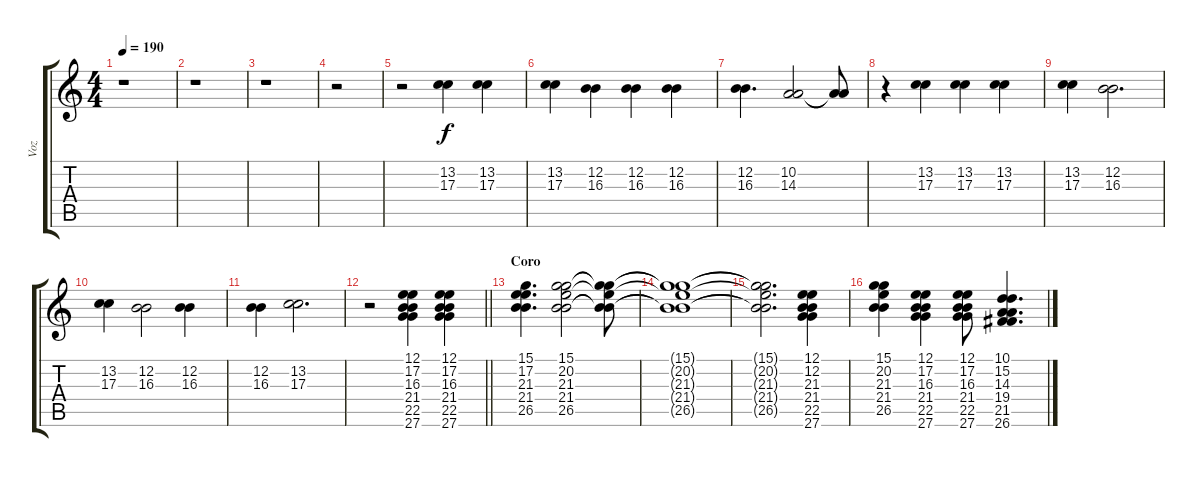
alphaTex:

\track ("Voz" "Voz") {instrument tenorsax}
\staff {score tabs}
\tuning (E4 B3 G3 D3 A2 E2) {hide}
\ts (4 4)
\tempo 190
\clef g2
\ks c
r.1{dy f} |
r.1 |
r.1 |
r.2 |
r.2 (13.2 17.3).4 (13.2 17.3).4 |
(13.2 17.3).4 (12.2 16.3).4 (12.2 16.3).4 (12.2 16.3).4 |
(12.2 16.3).4{d} (10.2 14.3).2 (10.2{t} 14.3{t}).8 |
r.4 (13.2 17.3).4 (13.2 17.3).4 (13.2 17.3).4 |
(13.2 17.3).4 (12.2 16.3).2{d} |
(13.2 17.3).4 (12.2 16.3).2 (12.2 16.3).4 |
(12.2 16.3).4 (13.2 17.3).2{d} |
\barLineRight lightlight
r.2 (12.1 17.2 16.3 21.4 22.5 27.6).4 (12.1 17.2 16.3 21.4 22.5 27.6).4 |
\section ("" "Coro")
(15.1 17.2 21.3 21.4 26.5).4{d} (15.1 20.2 21.3 21.4 26.5).2 (15.1{t} 20.2{t} 21.3{t} 21.4{t} 26.5{t}).8 |
(15.1{t} 20.2{t} 21.3{t} 21.4{t} 26.5{t}).1 |
(15.1{t} 20.2{t} 21.3{t} 21.4{t} 26.5{t}).2{d} (12.1 12.2 21.3 21.4 22.5 27.6).4 |
(15.1 20.2 21.3 21.4 26.5).4 (12.1 17.2 16.3 21.4 22.5 27.6).4 (12.1 17.2 16.3 21.4 22.5 27.6).8 (10.1 15.2 14.3 19.4 21.5 26.6).4{d}
